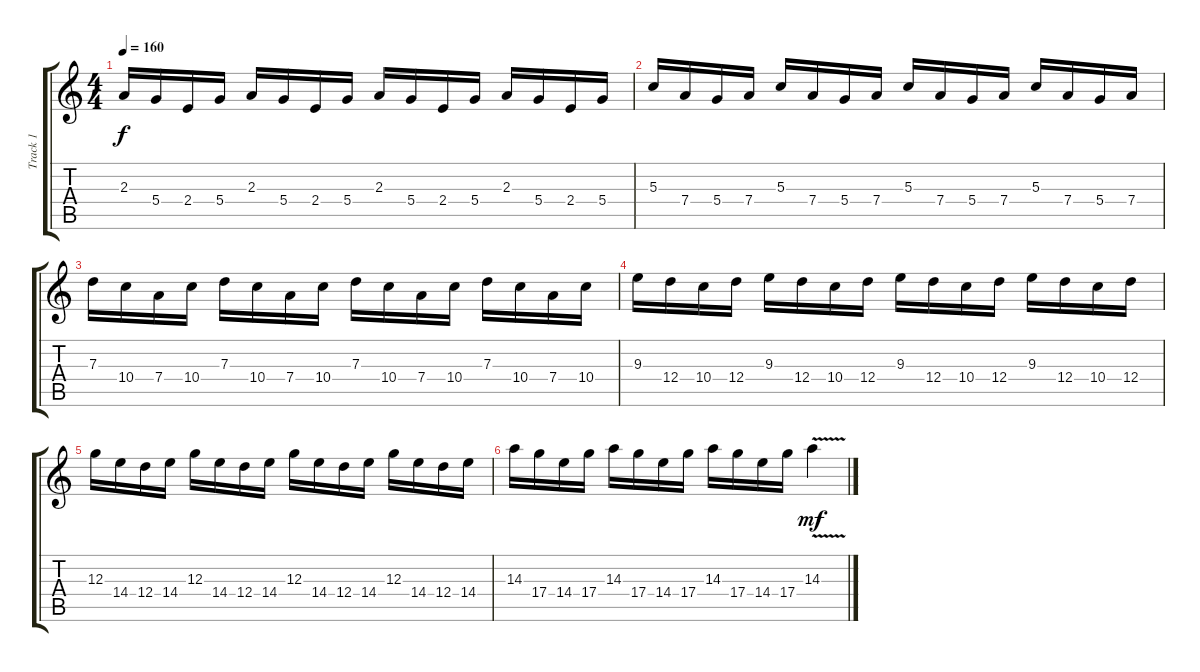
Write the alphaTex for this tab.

\track ("Track 1" "Track 1") {instrument overdrivenguitar}
\staff {score tabs}
\tuning (E4 B3 G3 D3 A2 E2) {hide}
\ts (4 4)
\tempo 160
\clef g2
\ks c
2.3.16{dy f instrument overdrivenguitar} 5.4.16 2.4.16 5.4.16 2.3.16 5.4.16 2.4.16 5.4.16 2.3.16 5.4.16 2.4.16 5.4.16 2.3.16 5.4.16 2.4.16 5.4.16 |
5.3.16 7.4.16 5.4.16 7.4.16 5.3.16 7.4.16 5.4.16 7.4.16 5.3.16 7.4.16 5.4.16 7.4.16 5.3.16 7.4.16 5.4.16 7.4.16 |
7.3.16 10.4.16 7.4.16 10.4.16 7.3.16 10.4.16 7.4.16 10.4.16 7.3.16 10.4.16 7.4.16 10.4.16 7.3.16 10.4.16 7.4.16 10.4.16 |
9.3.16 12.4.16 10.4.16 12.4.16 9.3.16 12.4.16 10.4.16 12.4.16 9.3.16 12.4.16 10.4.16 12.4.16 9.3.16 12.4.16 10.4.16 12.4.16 |
12.3.16 14.4.16 12.4.16 14.4.16 12.3.16 14.4.16 12.4.16 14.4.16 12.3.16 14.4.16 12.4.16 14.4.16 12.3.16 14.4.16 12.4.16 14.4.16 |
14.3.16 17.4.16 14.4.16 17.4.16 14.3.16 17.4.16 14.4.16 17.4.16 14.3.16 17.4.16 14.4.16 17.4.16 14.3{v}.4{dy mf}
